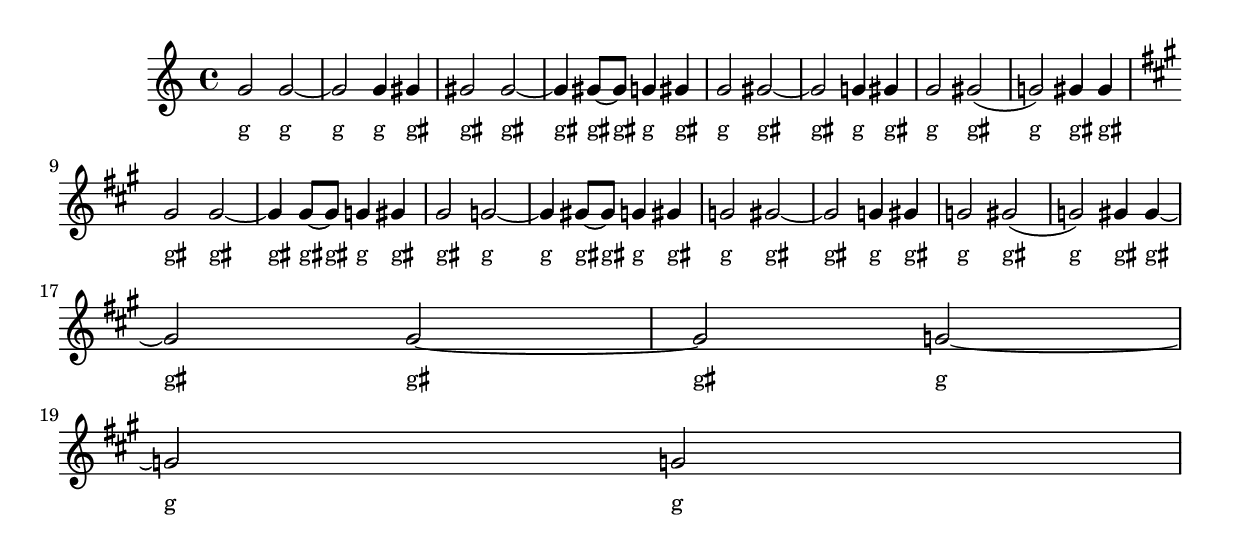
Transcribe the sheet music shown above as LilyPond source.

\version "1.7.18"

\header{
texidoc="
When tieing notes with accidentals across a bar boundary, the
accidental must not be drawn on the note in the next bar.  Unless the
tie crosses a line break, in which case the accidental is repeated if
it would be different from an untied note.  The next note of the same
pitch in this next bar should always show the accidental (even if it's
natural).  Slurring a accidentaled note to a natural one across bar
boundaries should be explicit.

Pitches can be verified by printing them  with the @code{NoteNames} context.
"
}

thenotes = \notes \relative cis' {
  \time 4/4
  g'2 g ~ |
  g g4 gis |
  gis2 gis ~ |
  gis4 gis8 ~ gis g4 gis |
  g2 gis ~ |
  gis g4 gis |
  g2 gis( |
  g!-) gis4 gis |
  \break
  \key a \major
  gis2 gis ~ |
  gis4 gis8 ~ gis g4 gis |
  gis2 g ~ |
  g4 gis8 ~ gis g4 gis |
  g2 gis ~ |
  gis g4 gis |
  g2 gis( |
  
  % FIXME: check for accidentals at line break could look more cute
  % maybe move to tie-break-accidental?
  
  % Btw: I don't even know what the rule is for the second note in the
  % next bar, if a reminder accidental was printed.  These are really
  % not very common cases.  Technically, if it is not tied, it
  % should get an accidental but it looks a bit silly and redundant.
  % See last g.
  
  g!-) gis4 gis ~ | \break
  gis2  gis ~ | gis g ~\break
  g2 g
}

\score {
  <
    \context Staff \thenotes
    \context NoteNames \thenotes
  >
}
%% new-chords-done %%
